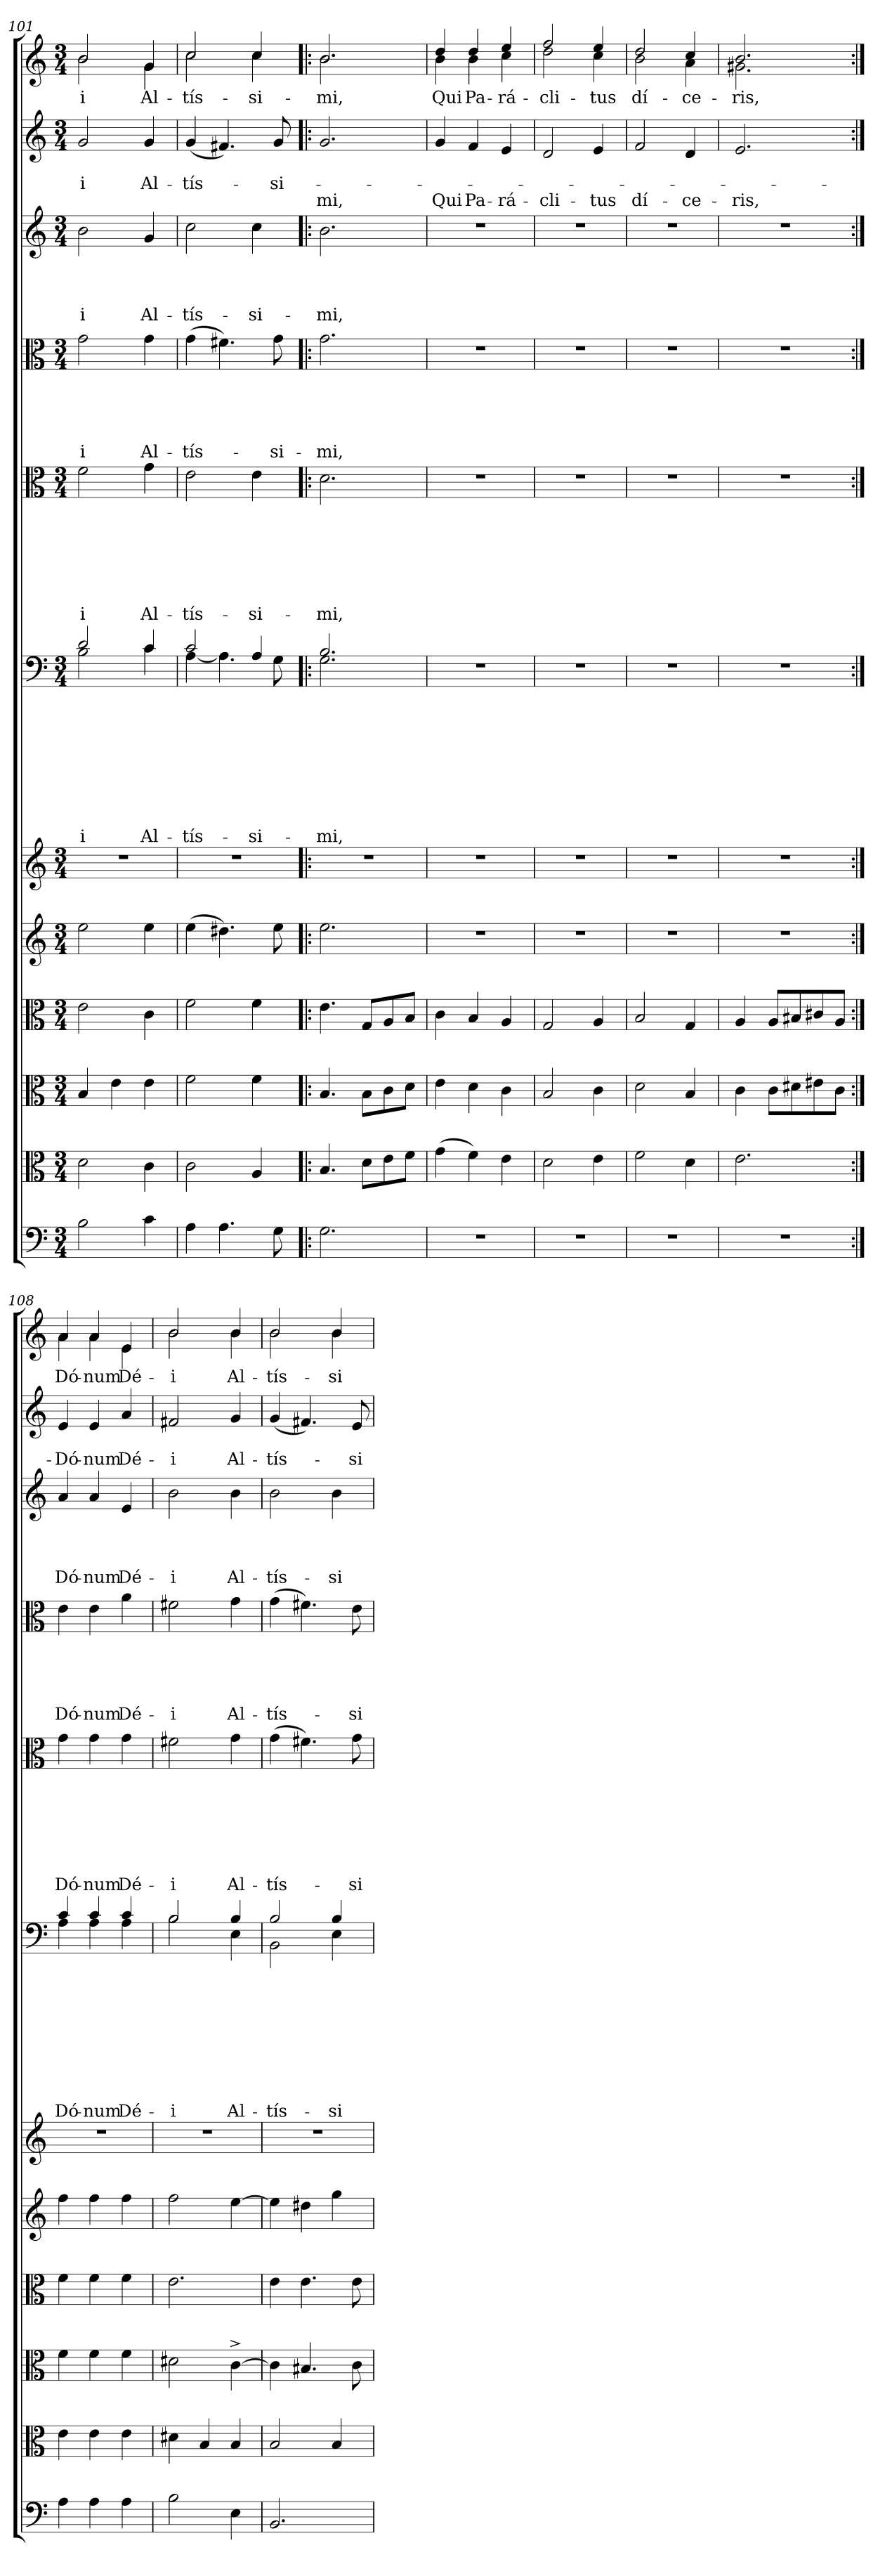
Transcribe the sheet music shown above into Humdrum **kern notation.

**kern	**kern	**kern	**kern	**kern	**kern	**kern	**text	**text	**text	**text	**text	**text	**text	**text	**text	**kern	**text	**text	**text	**text	**text	**text	**text	**kern	**text	**text	**text	**text	**text	**kern	**text	**text	**text	**text	**kern	**text	**text	**text	**kern	**text
*part12	*part11	*part10	*part9	*part8	*part7	*part6	*part6	*part6	*part6	*part6	*part6	*part6	*part6	*part6	*part6	*part5	*part5	*part5	*part5	*part5	*part5	*part5	*part5	*part4	*part4	*part4	*part4	*part4	*part4	*part3	*part3	*part3	*part3	*part3	*part2	*part2	*part2	*part2	*part1	*part1
*staff12	*staff11	*staff10	*staff9	*staff8	*staff7	*staff6	*staff6	*staff6	*staff6	*staff6	*staff6	*staff6	*staff6	*staff6	*staff6	*staff5	*staff5	*staff5	*staff5	*staff5	*staff5	*staff5	*staff5	*staff4	*staff4	*staff4	*staff4	*staff4	*staff4	*staff3	*staff3	*staff3	*staff3	*staff3	*staff2	*staff2	*staff2	*staff2	*staff1	*staff1
*clefF4	*clefC3	*clefC3	*clefC3	*clefG2	*clefG2	*clefF4	*	*	*	*	*	*	*	*	*	*clefC3	*	*	*	*	*	*	*	*clefC3	*	*	*	*	*	*clefG2	*	*	*	*	*clefG2	*	*	*	*clefG2	*
*k[]	*k[]	*k[]	*k[]	*k[]	*k[]	*k[]	*	*	*	*	*	*	*	*	*	*k[]	*	*	*	*	*	*	*	*k[]	*	*	*	*	*	*k[]	*	*	*	*	*k[]	*	*	*	*k[]	*
*C:	*C:	*C:	*C:	*C:	*C:	*C:	*	*	*	*	*	*	*	*	*	*C:	*	*	*	*	*	*	*	*C:	*	*	*	*	*	*C:	*	*	*	*	*C:	*	*	*	*C:	*
*M3/4	*M3/4	*M3/4	*M3/4	*M3/4	*M3/4	*M3/4	*	*	*	*	*	*	*	*	*	*M3/4	*	*	*	*	*	*	*	*M3/4	*	*	*	*	*	*M3/4	*	*	*	*	*M3/4	*	*	*	*M3/4	*
=101	=101	=101	=101	=101	=101	=101	=101	=101	=101	=101	=101	=101	=101	=101	=101	=101	=101	=101	=101	=101	=101	=101	=101	=101	=101	=101	=101	=101	=101	=101	=101	=101	=101	=101	=101	=101	=101	=101	=101	=101
!	!	!	!	!	!LO:N:vis=1	!	!	!	!	!	!	!	!	!	!LO:LY:b:rj	!	!	!	!	!	!	!	!LO:LY:b:rj	!	!	!	!	!	!LO:LY:b:rj	!	!	!	!	!LO:LY:b:rj	!	!	!LO:LY:b:rj	!	!	!LO:LY:b:rj
*	*	*	*	*	*	*^	*	*	*	*	*	*	*	*	*	*	*	*	*	*	*	*	*	*	*	*	*	*	*	*	*	*	*	*	*	*	*	*	*^	*
2B\	2d\	4B/	2e\	2ee\	2.r	2d/	2B\	.	.	.	.	.	.	.	.	-i	2f\	.	.	.	.	.	.	-i	2g\	.	.	.	.	-i	2b\	.	.	.	-i	2g/	.	-i	.	2b/	2b\	-i
.	.	4e\	.	.	.	.	.	.	.	.	.	.	.	.	.	.	.	.	.	.	.	.	.	.	.	.	.	.	.	.	.	.	.	.	.	.	.	.	.	.	.	.
!	!	!	!	!	!	!	!	!	!	!	!	!	!	!	!	!LO:LY:b	!	!	!	!	!	!	!	!LO:LY:b	!	!	!	!	!	!LO:LY:b	!	!	!	!	!LO:LY:b	!	!	!LO:LY:b	!	!	!	!LO:LY:b
4c\	4c\	4e\	4c\	4ee\	.	4c/	4c\	.	.	.	.	.	.	.	.	Al-	4g\	.	.	.	.	.	.	Al-	4g\	.	.	.	.	Al-	4g/	.	.	.	Al-	4g/	.	Al-	.	4g/	4g\	Al-
=102	=102	=102	=102	=102	=102	=102	=102	=102	=102	=102	=102	=102	=102	=102	=102	=102	=102	=102	=102	=102	=102	=102	=102	=102	=102	=102	=102	=102	=102	=102	=102	=102	=102	=102	=102	=102	=102	=102	=102	=102	=102	=102
!	!	!	!	!	!LO:N:vis=1	!	!	!	!	!	!	!	!	!	!	!LO:LY:b	!	!	!	!	!	!	!	!LO:LY:b	!	!	!	!	!	!LO:LY:b	!	!	!	!	!LO:LY:b	!	!	!LO:LY:b	!	!	!	!LO:LY:b
4A\	2c\	2f\	2f\	(>4ee\	2.r	2c/	[<4A\	.	.	.	.	.	.	.	.	-tís-	2e\	.	.	.	.	.	.	-tís-	(>4g\	.	.	.	.	-tís-	2cc\	.	.	.	-tís-	(<4g/	.	-tís-	.	2cc/	2cc\	-tís-
4.A\	.	.	.	4.dd#X\)	.	.	4.A\]	.	.	.	.	.	.	.	.	.	.	.	.	.	.	.	.	.	4.f#X\)	.	.	.	.	.	.	.	.	.	.	4.f#X/)	.	.	.	.	.	.
!	!	!	!	!	!	!	!	!	!	!	!	!	!	!	!	!LO:LY:b	!	!	!	!	!	!	!	!LO:LY:b	!	!	!	!	!	!	!	!	!	!	!LO:LY:b	!	!	!	!	!	!	!LO:LY:b
.	4A/	4f\	4f\	.	.	4A/	.	.	.	.	.	.	.	.	.	-si-	4e\	.	.	.	.	.	.	-si-	.	.	.	.	.	.	4cc\	.	.	.	-si-	.	.	.	.	4cc/	4cc\	-si-
!	!	!	!	!	!	!	!	!	!	!	!	!	!	!	!	!	!	!	!	!	!	!	!	!	!	!	!	!	!	!LO:LY:b	!	!	!	!	!	!	!	!LO:LY:b	!	!	!	!
8G\	.	.	.	8ee\	.	.	8G\	.	.	.	.	.	.	.	.	.	.	.	.	.	.	.	.	.	8g\	.	.	.	.	-si-	.	.	.	.	.	8g/	.	-si-	.	.	.	.
!!LO:PB:g=z	!!
=103!|:	=103!|:	=103!|:	=103!|:	=103!|:	=103!|:	=103!|:	=103!|:	=103!|:	=103!|:	=103!|:	=103!|:	=103!|:	=103!|:	=103!|:	=103!|:	=103!|:	=103!|:	=103!|:	=103!|:	=103!|:	=103!|:	=103!|:	=103!|:	=103!|:	=103!|:	=103!|:	=103!|:	=103!|:	=103!|:	=103!|:	=103!|:	=103!|:	=103!|:	=103!|:	=103!|:	=103!|:	=103!|:	=103!|:	=103!|:	=103!|:	=103!|:	=103!|:
!	!	!	!	!	!LO:N:vis=1	!	!	!	!	!	!	!	!	!	!	!LO:LY:b	!	!	!	!	!	!	!	!LO:LY:b	!	!	!	!	!	!LO:LY:b	!	!	!	!	!LO:LY:b	!	!	!	!LO:LY:b	!	!	!LO:LY:b
2.G\	4.B/	4.B/	4.e\	2.ee\	2.r	2.B/	2.G\	.	.	.	.	.	.	.	.	-mi,	2.d\	.	.	.	.	.	.	-mi,	2.g\	.	.	.	.	-mi,	2.b\	.	.	.	-mi,	2.g/	.	.	mi,	2.b/	2.b\	-mi,
.	8d\L	8B\L	8G/L	.	.	.	.	.	.	.	.	.	.	.	.	.	.	.	.	.	.	.	.	.	.	.	.	.	.	.	.	.	.	.	.	.	.	.	.	.	.	.
.	8e\	8c\	8A/	.	.	.	.	.	.	.	.	.	.	.	.	.	.	.	.	.	.	.	.	.	.	.	.	.	.	.	.	.	.	.	.	.	.	.	.	.	.	.
.	8f\J	8d\J	8B/J	.	.	.	.	.	.	.	.	.	.	.	.	.	.	.	.	.	.	.	.	.	.	.	.	.	.	.	.	.	.	.	.	.	.	.	.	.	.	.
*	*	*	*	*	*	*v	*v	*	*	*	*	*	*	*	*	*	*	*	*	*	*	*	*	*	*	*	*	*	*	*	*	*	*	*	*	*	*	*	*	*	*	*
=104	=104	=104	=104	=104	=104	=104	=104	=104	=104	=104	=104	=104	=104	=104	=104	=104	=104	=104	=104	=104	=104	=104	=104	=104	=104	=104	=104	=104	=104	=104	=104	=104	=104	=104	=104	=104	=104	=104	=104	=104	=104
!LO:N:vis=1	!	!	!	!LO:N:vis=1	!LO:N:vis=1	!LO:N:vis=1	!	!	!	!	!	!	!	!	!	!LO:N:vis=1	!	!	!	!	!	!	!	!LO:N:vis=1	!	!	!	!	!	!LO:N:vis=1	!	!	!	!	!	!	!	!LO:LY:b	!	!	!LO:LY:b
2.r	(>4g\	4e\	4c\	2.r	2.r	2.r	.	.	.	.	.	.	.	.	.	2.r	.	.	.	.	.	.	.	2.r	.	.	.	.	.	2.r	.	.	.	.	4g/	.	.	Qui	4dd/	4b\	Qui
!	!	!	!	!	!	!	!	!	!	!	!	!	!	!	!	!	!	!	!	!	!	!	!	!	!	!	!	!	!	!	!	!	!	!	!	!	!	!LO:LY:b	!	!	!LO:LY:b
.	4f\)	4d\	4B/	.	.	.	.	.	.	.	.	.	.	.	.	.	.	.	.	.	.	.	.	.	.	.	.	.	.	.	.	.	.	.	4f/	.	.	Pa-	4dd/	4b\	Pa-
!	!	!	!	!	!	!	!	!	!	!	!	!	!	!	!	!	!	!	!	!	!	!	!	!	!	!	!	!	!	!	!	!	!	!	!	!	!	!LO:LY:b	!	!	!LO:LY:b
.	4e\	4c\	4A/	.	.	.	.	.	.	.	.	.	.	.	.	.	.	.	.	.	.	.	.	.	.	.	.	.	.	.	.	.	.	.	4e/	.	.	-rá-	4ee/	4cc\	-rá-
=105	=105	=105	=105	=105	=105	=105	=105	=105	=105	=105	=105	=105	=105	=105	=105	=105	=105	=105	=105	=105	=105	=105	=105	=105	=105	=105	=105	=105	=105	=105	=105	=105	=105	=105	=105	=105	=105	=105	=105	=105	=105
!LO:N:vis=1	!	!	!	!LO:N:vis=1	!LO:N:vis=1	!LO:N:vis=1	!	!	!	!	!	!	!	!	!	!LO:N:vis=1	!	!	!	!	!	!	!	!LO:N:vis=1	!	!	!	!	!	!LO:N:vis=1	!	!	!	!	!	!	!	!LO:LY:b	!	!	!LO:LY:b
2.r	2d\	2B/	2G/	2.r	2.r	2.r	.	.	.	.	.	.	.	.	.	2.r	.	.	.	.	.	.	.	2.r	.	.	.	.	.	2.r	.	.	.	.	2d/	.	.	-cli-	2ff/	2dd\	-cli-
!	!	!	!	!	!	!	!	!	!	!	!	!	!	!	!	!	!	!	!	!	!	!	!	!	!	!	!	!	!	!	!	!	!	!	!	!	!	!LO:LY:b	!	!	!LO:LY:b
.	4e\	4c\	4A/	.	.	.	.	.	.	.	.	.	.	.	.	.	.	.	.	.	.	.	.	.	.	.	.	.	.	.	.	.	.	.	4e/	.	.	-tus	4ee/	4cc\	-tus
=106	=106	=106	=106	=106	=106	=106	=106	=106	=106	=106	=106	=106	=106	=106	=106	=106	=106	=106	=106	=106	=106	=106	=106	=106	=106	=106	=106	=106	=106	=106	=106	=106	=106	=106	=106	=106	=106	=106	=106	=106	=106
!LO:N:vis=1	!	!	!	!LO:N:vis=1	!LO:N:vis=1	!LO:N:vis=1	!	!	!	!	!	!	!	!	!	!LO:N:vis=1	!	!	!	!	!	!	!	!LO:N:vis=1	!	!	!	!	!	!LO:N:vis=1	!	!	!	!	!	!	!	!LO:LY:b	!	!	!LO:LY:b
2.r	2f\	2d\	2B/	2.r	2.r	2.r	.	.	.	.	.	.	.	.	.	2.r	.	.	.	.	.	.	.	2.r	.	.	.	.	.	2.r	.	.	.	.	2f/	.	.	dí-	2dd/	2b\	dí-
!	!	!	!	!	!	!	!	!	!	!	!	!	!	!	!	!	!	!	!	!	!	!	!	!	!	!	!	!	!	!	!	!	!	!	!	!	!	!LO:LY:b	!	!	!LO:LY:b
.	4d\	4B/	4G/	.	.	.	.	.	.	.	.	.	.	.	.	.	.	.	.	.	.	.	.	.	.	.	.	.	.	.	.	.	.	.	4d/	.	.	-ce-	4cc/	4a\	-ce-
=107	=107	=107	=107	=107	=107	=107	=107	=107	=107	=107	=107	=107	=107	=107	=107	=107	=107	=107	=107	=107	=107	=107	=107	=107	=107	=107	=107	=107	=107	=107	=107	=107	=107	=107	=107	=107	=107	=107	=107	=107	=107
!LO:N:vis=1	!	!	!	!LO:N:vis=1	!LO:N:vis=1	!LO:N:vis=1	!	!	!	!	!	!	!	!	!	!LO:N:vis=1	!	!	!	!	!	!	!	!LO:N:vis=1	!	!	!	!	!	!LO:N:vis=1	!	!	!	!	!	!	!	!LO:LY:b	!	!	!LO:LY:b
2.r	2.e\	4c\	4A/	2.r	2.r	2.r	.	.	.	.	.	.	.	.	.	2.r	.	.	.	.	.	.	.	2.r	.	.	.	.	.	2.r	.	.	.	.	2.e/	.	.	-ris,	2.b/	2.g#X\	-ris,
.	.	8c\L	8A/L	.	.	.	.	.	.	.	.	.	.	.	.	.	.	.	.	.	.	.	.	.	.	.	.	.	.	.	.	.	.	.	.	.	.	.	.	.	.
.	.	8d#X\	8B#X/	.	.	.	.	.	.	.	.	.	.	.	.	.	.	.	.	.	.	.	.	.	.	.	.	.	.	.	.	.	.	.	.	.	.	.	.	.	.
.	.	8e#X\	8c#X/	.	.	.	.	.	.	.	.	.	.	.	.	.	.	.	.	.	.	.	.	.	.	.	.	.	.	.	.	.	.	.	.	.	.	.	.	.	.
.	.	8c\J	8A/J	.	.	.	.	.	.	.	.	.	.	.	.	.	.	.	.	.	.	.	.	.	.	.	.	.	.	.	.	.	.	.	.	.	.	.	.	.	.
=108:|!	=108:|!	=108:|!	=108:|!	=108:|!	=108:|!	=108:|!	=108:|!	=108:|!	=108:|!	=108:|!	=108:|!	=108:|!	=108:|!	=108:|!	=108:|!	=108:|!	=108:|!	=108:|!	=108:|!	=108:|!	=108:|!	=108:|!	=108:|!	=108:|!	=108:|!	=108:|!	=108:|!	=108:|!	=108:|!	=108:|!	=108:|!	=108:|!	=108:|!	=108:|!	=108:|!	=108:|!	=108:|!	=108:|!	=108:|!	=108:|!	=108:|!
!	!	!	!	!	!LO:N:vis=1	!	!	!	!	!	!	!	!	!	!LO:LY:b	!	!	!	!	!	!	!	!LO:LY:b	!	!	!	!	!	!LO:LY:b	!	!	!	!	!LO:LY:b	!	!	!LO:LY:b	!	!	!	!LO:LY:b
*	*	*	*	*	*	*^	*	*	*	*	*	*	*	*	*	*	*	*	*	*	*	*	*	*	*	*	*	*	*	*	*	*	*	*	*	*	*	*	*	*	*
4A\	4e\	4f\	4f\	4ff\	2.r	4c/	4A\	.	.	.	.	.	.	.	.	Dó-	4g\	.	.	.	.	.	.	Dó-	4e\	.	.	.	.	Dó-	4a/	.	.	.	Dó-	4e/	.	-Dó-	.	4a/	4a\	Dó-
!	!	!	!	!	!	!	!	!	!	!	!	!	!	!	!	!LO:LY:b	!	!	!	!	!	!	!	!LO:LY:b:rj	!	!	!	!	!	!LO:LY:b	!	!	!	!	!LO:LY:b	!	!	!LO:LY:b:rj	!	!	!	!LO:LY:b
4A\	4e\	4f\	4f\	4ff\	.	4c/	4A\	.	.	.	.	.	.	.	.	-num	4g\	.	.	.	.	.	.	-num	4e\	.	.	.	.	-num	4a/	.	.	.	-num	4e/	.	-num	.	4a/	4a\	-num
!	!	!	!	!	!	!	!	!	!	!	!	!	!	!	!	!LO:LY:b	!	!	!	!	!	!	!	!LO:LY:b	!	!	!	!	!	!LO:LY:b	!	!	!	!	!LO:LY:b	!	!	!LO:LY:b	!	!	!	!LO:LY:b
4A\	4e\	4f\	4f\	4ff\	.	4c/	4A\	.	.	.	.	.	.	.	.	Dé-	4g\	.	.	.	.	.	.	Dé-	4a\	.	.	.	.	Dé-	4e/	.	.	.	Dé-	4a/	.	Dé-	.	4e/	4e\	Dé-
=109	=109	=109	=109	=109	=109	=109	=109	=109	=109	=109	=109	=109	=109	=109	=109	=109	=109	=109	=109	=109	=109	=109	=109	=109	=109	=109	=109	=109	=109	=109	=109	=109	=109	=109	=109	=109	=109	=109	=109	=109	=109	=109
!	!	!	!	!	!LO:N:vis=1	!	!	!	!	!	!	!	!	!	!	!LO:LY:b:rj	!	!	!	!	!	!	!	!LO:LY:b:rj	!	!	!	!	!	!LO:LY:b:rj	!	!	!	!	!LO:LY:b:rj	!	!	!LO:LY:b:rj	!	!	!	!LO:LY:b:rj
2B\	4d#X\	2d#X\	2.e\	2ff\	2.r	2B/	2B\	.	.	.	.	.	.	.	.	-i	2f#X\	.	.	.	.	.	.	-i	2f#X\	.	.	.	.	-i	2b\	.	.	.	-i	2f#X/	.	-i	.	2b/	2b\	-i
.	4B/	.	.	.	.	.	.	.	.	.	.	.	.	.	.	.	.	.	.	.	.	.	.	.	.	.	.	.	.	.	.	.	.	.	.	.	.	.	.	.	.	.
!	!	!	!	!	!	!	!	!	!	!	!	!	!	!	!	!LO:LY:b	!	!	!	!	!	!	!	!LO:LY:b:rj	!	!	!	!	!	!LO:LY:b	!	!	!	!	!LO:LY:b	!	!	!LO:LY:b	!	!	!	!LO:LY:b
4E\	4B/	[>4c^>\	.	[>4ee\	.	4B/	4E\	.	.	.	.	.	.	.	.	Al-	4g\	.	.	.	.	.	.	Al-	4g\	.	.	.	.	Al-	4b\	.	.	.	Al-	4g/	.	Al-	.	4b/	4b\	Al-
=110	=110	=110	=110	=110	=110	=110	=110	=110	=110	=110	=110	=110	=110	=110	=110	=110	=110	=110	=110	=110	=110	=110	=110	=110	=110	=110	=110	=110	=110	=110	=110	=110	=110	=110	=110	=110	=110	=110	=110	=110	=110	=110
!	!	!	!	!	!LO:N:vis=1	!	!	!	!	!	!	!	!	!	!	!LO:LY:b	!	!	!	!	!	!	!	!LO:LY:b	!	!	!	!	!	!LO:LY:b	!	!	!	!	!LO:LY:b	!	!	!LO:LY:b	!	!	!	!LO:LY:b
2.BB/	2B/	4c\]	4e\	4ee\]	2.r	2B/	2BB\	.	.	.	.	.	.	.	.	-tís-	(>4g\	.	.	.	.	.	.	-tís-	(>4g\	.	.	.	.	-tís-	2b\	.	.	.	-tís-	(<4g/	.	-tís-	.	2b/	2b\	-tís-
.	.	4.B#X/	4.e\	4dd#X\	.	.	.	.	.	.	.	.	.	.	.	.	4.f#X\)	.	.	.	.	.	.	.	4.f#X\)	.	.	.	.	.	.	.	.	.	.	4.f#X/)	.	.	.	.	.	.
!	!	!	!	!	!	!	!	!	!	!	!	!	!	!	!	!LO:LY:b	!	!	!	!	!	!	!	!	!	!	!	!	!	!	!	!	!	!	!LO:LY:b	!	!	!	!	!	!	!LO:LY:b
.	4B/	.	.	4gg\	.	4B/	4E\	.	.	.	.	.	.	.	.	-si-	.	.	.	.	.	.	.	.	.	.	.	.	.	.	4b\	.	.	.	-si-	.	.	.	.	4b/	4b\	-si-
!	!	!	!	!	!	!	!	!	!	!	!	!	!	!	!	!	!	!	!	!	!	!	!	!LO:LY:b:rj	!	!	!	!	!	!LO:LY:b	!	!	!	!	!	!	!	!LO:LY:b	!	!	!	!
.	.	8c\	8e\	.	.	.	.	.	.	.	.	.	.	.	.	.	8g\	.	.	.	.	.	.	-si-	8e\	.	.	.	.	-si-	.	.	.	.	.	8e/	.	-si-	.	.	.	.
*	*	*	*	*	*	*v	*v	*	*	*	*	*	*	*	*	*	*	*	*	*	*	*	*	*	*	*	*	*	*	*	*	*	*	*	*	*	*	*	*	*v	*v	*
=	=	=	=	=	=	=	=	=	=	=	=	=	=	=	=	=	=	=	=	=	=	=	=	=	=	=	=	=	=	=	=	=	=	=	=	=	=	=	=	=
*-	*-	*-	*-	*-	*-	*-	*-	*-	*-	*-	*-	*-	*-	*-	*-	*-	*-	*-	*-	*-	*-	*-	*-	*-	*-	*-	*-	*-	*-	*-	*-	*-	*-	*-	*-	*-	*-	*-	*-	*-
